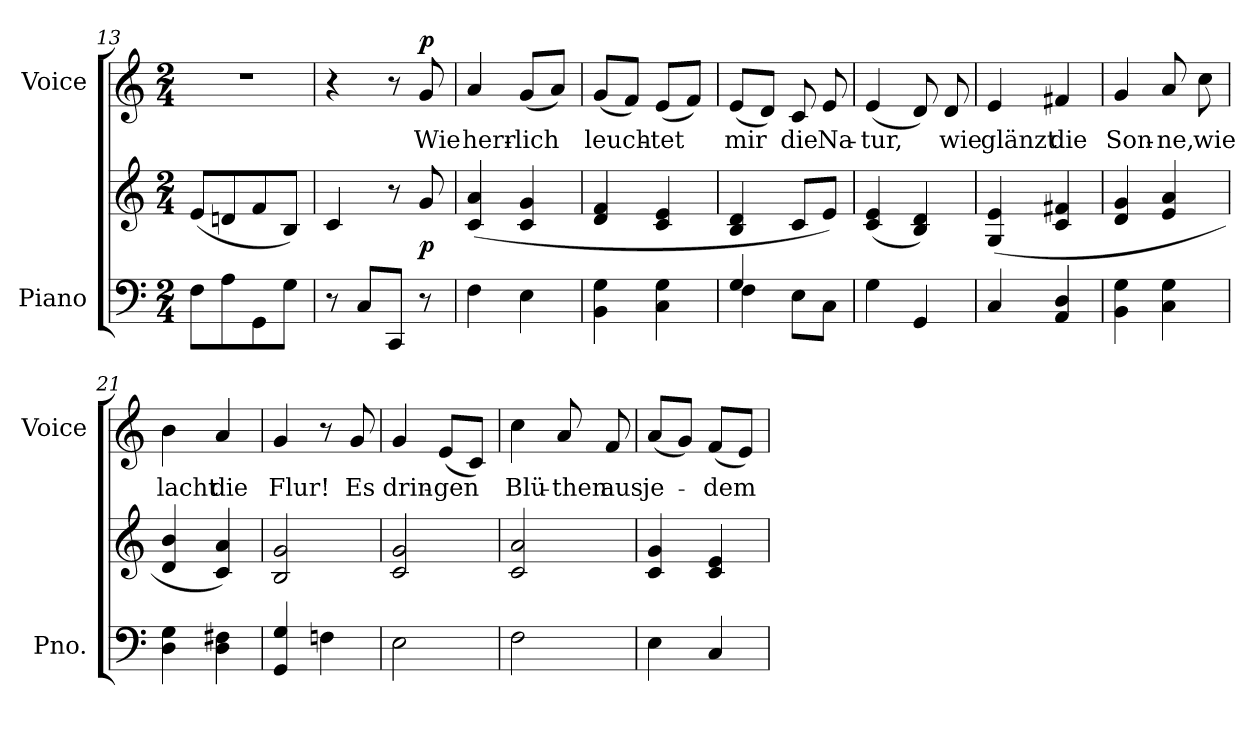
**kern	**kern	**dynam	**kern	**text	**dynam
*part2	*part2	*part2	*part1	*part1	*part1
*staff3	*staff2	*staff2/3	*staff1	*staff1	*staff1
*I"Piano	*	*	*I"Voice	*	*
*I'Pno.	*	*	*I'Voice	*	*
*clefF4	*clefG2	*	*clefG2	*	*
*k[]	*k[]	*	*k[]	*	*
*C:	*C:	*	*C:	*	*
*M2/4	*M2/4	*	*M2/4	*	*
=13	=13	=13	=13	=13	=13
!	!	!	!LO:N:vis=1	!	!
8Fi\L	(8ei/L	.	2r	.	.
8Ai\	8dni/	.	.	.	.
8GGi\	8fi/	.	.	.	.
8Gi\J	8Bi/J)	.	.	.	.
!!LO:LB:g=z
=14	=14	=14	=14	=14	=14
8r	4ci/	.	4r	.	.
8Ci/L	.	.	.	.	.
8CCi/J	8r	.	8r	.	.
!	!	!	!	!LO:LY:b:color=#000000	!
8r	8gi/	p	8gi/	Wie	p
=15	=15	=15	=15	=15	=15
!	!	!	!	!LO:LY:b:color=#000000	!
4Fi\	(4ci/ 4ai	.	4ai/	herr-	.
!	!	!	!	!LO:LY:b:color=#000000	!
4Ei\	4ci/ 4gi	.	(8gi/L	-lich	.
.	.	.	8ai/J)	.	.
=16	=16	=16	=16	=16	=16
!	!	!	!	!LO:LY:b:color=#000000	!
4BBi\ 4Gi	4di/ 4fi	.	(8gi/L	leuch-	.
.	.	.	8fi/J)	.	.
!	!	!	!	!LO:LY:b:color=#000000	!
4Ci\ 4Gi	4ci/ 4ei	.	(8ei/L	-tet	.
.	.	.	8fi/J)	.	.
=17	=17	=17	=17	=17	=17
*^	*	*	*	*	*
!	!	!	!	!	!LO:LY:b:color=#000000	!
4Gi/	4Fi\	4Bi/ 4di	.	(8ei/L	mir	.
.	.	.	.	8di/J)	.	.
!	!	!	!	!	!LO:LY:b:color=#000000	!
4ryy	8Ei\L	8ci/L	.	8ci/	die	.
!	!	!	!	!	!LO:LY:b:color=#000000	!
.	8Ci\J	8ei/J)	.	8ei/	Na-	.
*v	*v	*	*	*	*	*
=18	=18	=18	=18	=18	=18
*^	*	*	*	*	*
!	!	!	!	!	!LO:LY:b:color=#000000	!
*v	*v	*	*	*	*	*
4Gi\	(4ci/ 4ei	.	(4ei/	-tur,	.
4GGi/	4Bi/ 4di)	.	8di/)	.	.
!	!	!	!	!LO:LY:b:color=#000000	!
.	.	.	8di/	wie	.
=19	=19	=19	=19	=19	=19
!	!	!	!	!LO:LY:b:color=#000000	!
4Ci/	(4Gi/ 4ei	.	4ei/	glänzt	.
!	!	!	!	!LO:LY:b:color=#000000	!
4AAi/ 4Di	4ci/ 4f#Xi	.	4f#Xi/	die	.
=20	=20	=20	=20	=20	=20
!	!	!	!	!LO:LY:b:color=#000000	!
4BBi\ 4Gi	4di/ 4gi	.	4gi/	Son-	.
!	!	!	!	!LO:LY:b:color=#000000	!
4Ci\ 4Gi	4ei/ 4ai	.	8ai/	-ne,	.
!	!	!	!	!LO:LY:b:color=#000000	!
.	.	.	8cci\	wie	.
=21	=21	=21	=21	=21	=21
!	!	!	!	!LO:LY:b:color=#000000	!
4Di\ 4Gi	4di/ 4bi	.	4bi\	lacht	.
!	!	!	!	!LO:LY:b:color=#000000	!
4Di\ 4F#Xi	4ci/ 4ai)	.	4ai/	die	.
=22	=22	=22	=22	=22	=22
!	!	!	!	!LO:LY:b:color=#000000	!
4GGi/ 4Gi	2Bi/ 2gi	.	4gi/	Flur!	.
4Fni\	.	.	8r	.	.
!	!	!	!	!LO:LY:b:color=#000000	!
.	.	.	8gi/	Es	.
=23	=23	=23	=23	=23	=23
!	!	!	!	!LO:LY:b:color=#000000	!
2Ei\	2ci/ 2gi	.	4gi/	drin-	.
!	!	!	!	!LO:LY:b:color=#000000	!
.	.	.	(8ei/L	-gen	.
.	.	.	8ci/J)	.	.
!!LO:LB:g=z
=24	=24	=24	=24	=24	=24
!	!	!	!	!LO:LY:b:color=#000000	!
2Fi\	2ci/ 2ai	.	4cci\	Blü-	.
!	!	!	!	!LO:LY:b:color=#000000	!
.	.	.	8ai/	-then	.
!	!	!	!	!LO:LY:b:color=#000000	!
.	.	.	8fi/	aus	.
=25	=25	=25	=25	=25	=25
!	!	!	!	!LO:LY:b:color=#000000	!
4Ei\	4ci/ 4gi	.	(8ai/L	je-	.
.	.	.	8gi/J)	.	.
!	!	!	!	!LO:LY:b:color=#000000	!
4Ci/	4ci/ 4ei	.	(8fi/L	-dem	.
.	.	.	8ei/J)	.	.
=	=	=	=	=	=
*-	*-	*-	*-	*-	*-
